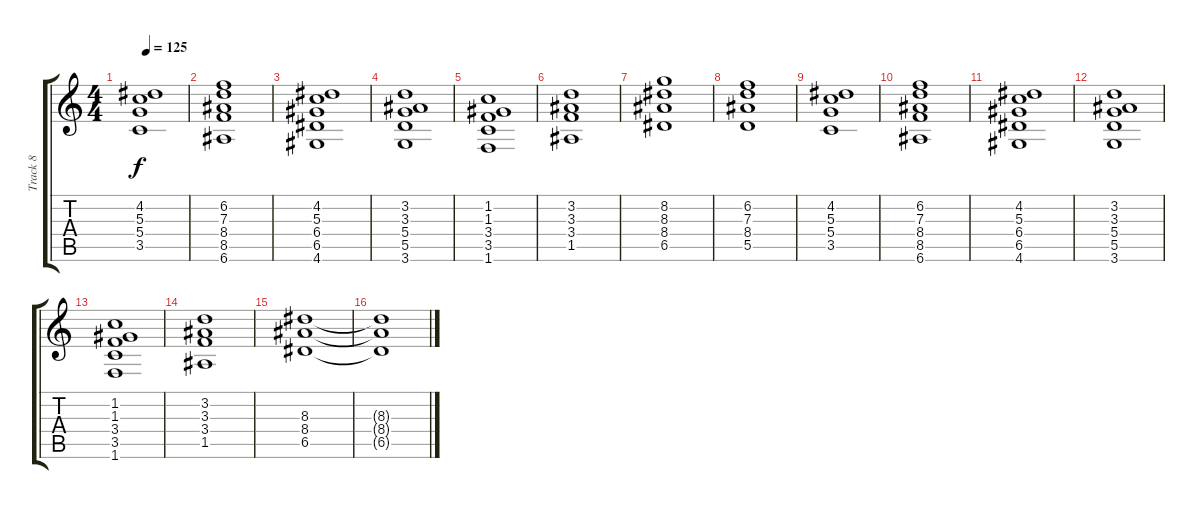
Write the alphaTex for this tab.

\track ("Track 8" "Track 8") {instrument distortionguitar}
\staff {score tabs}
\tuning (E4 B3 G3 D3 A2 E2) {hide}
\ts (4 4)
\tempo 125
\clef g2
\ks c
(4.2 5.3 5.4 3.5).1{dy f} |
(6.2 7.3 8.4 8.5 6.6).1 |
(4.2 5.3 6.4 6.5 4.6).1 |
(3.2 3.3 5.4 5.5 3.6).1 |
(1.2 1.3 3.4 3.5 1.6).1 |
(3.2 3.3 3.4 1.5).1 |
(8.2 8.3 8.4 6.5).1 |
(6.2 7.3 8.4 5.5).1 |
(4.2 5.3 5.4 3.5).1 |
(6.2 7.3 8.4 8.5 6.6).1 |
(4.2 5.3 6.4 6.5 4.6).1 |
(3.2 3.3 5.4 5.5 3.6).1 |
(1.2 1.3 3.4 3.5 1.6).1 |
(3.2 3.3 3.4 1.5).1 |
(8.3 8.4 6.5).1 |
(8.3{t} 8.4{t} 6.5{t}).1
